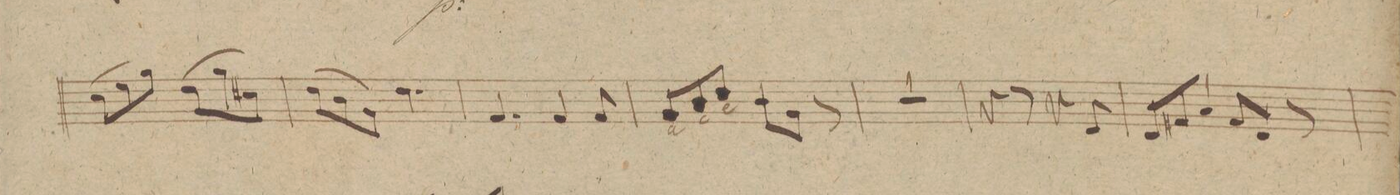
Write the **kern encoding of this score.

**kern	**dynam
*I"Alto Viola	*
*clefC3	*
*k[]	*
*M6/8	*
(8d\L	.
8f\	.
8a\J)	.
(8e\L	.
8a\	.
8d#X\J)	.
=7	=7
(8e\L	.
8c\	.
8A\J)	.
4.e\	.
=8	=8
4.G/	.
4G/	.
8A/	.
=9	=9
8A/L	.
8c/	.
8e/J	.
8c\L	.
8A\J	.
8r	.
=10	=10
2.r	.
=11	=11
4r	.
8r	.
4r	.
8E/	.
=12	=12
8E/L	.
8G#X/	.
8B/J	.
8G#/L	.
8E/J	.
8r	.
=13	=13
*-	*-
